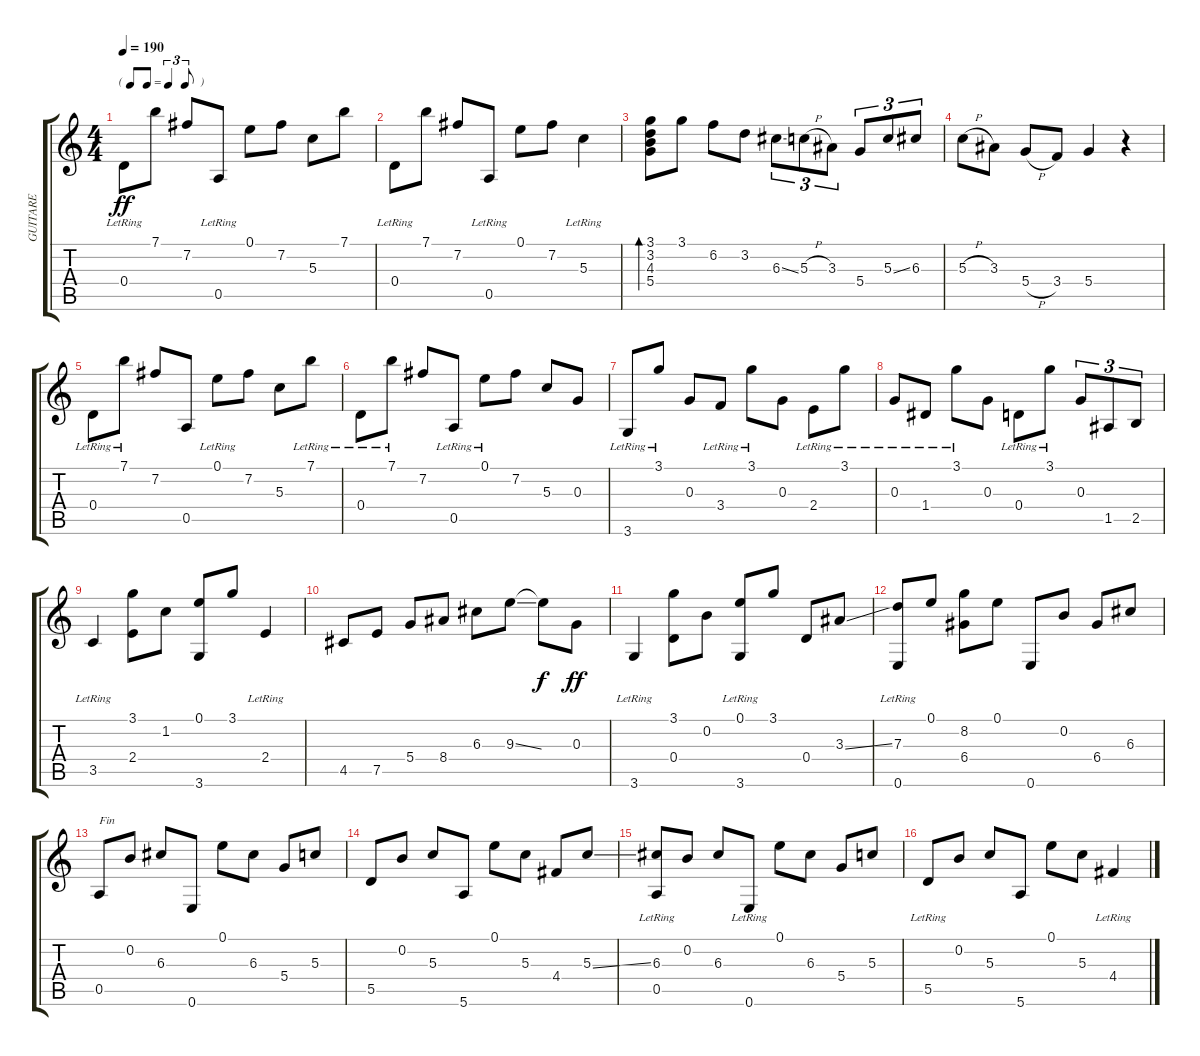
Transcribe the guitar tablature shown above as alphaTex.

\track ("GUITARE" "GUITARE") {instrument acousticguitarsteel}
\staff {score tabs}
\tuning (E4 B3 G3 D3 A2 E2) {hide}
\ts (4 4)
\tf triplet8th
\tempo 190
\clef g2
\ks c
0.4{lr}.8{dy ff} 7.1.8 7.2.8 0.5{lr}.8 0.1.8 7.2.8 5.3.8 7.1.8 |
0.4{lr}.8 7.1.8 7.2.8 0.5{lr}.8 0.1.8 7.2.8 5.3{lr}.4 |
(3.1 3.2 4.3 5.4).8{bd 60} 3.1.8 6.2.8 3.2.8 6.3{ss}.8{tu (3 2)} 5.3{h}.8{tu (3 2)} 3.3.8{tu (3 2)} 5.4.8{tu (3 2)} 5.3{ss}.8{tu (3 2)} 6.3.8{tu (3 2)} |
5.3{h}.8 3.3.8 5.4{h}.8 3.4.8 5.4.4 r.4 |
0.4{lr}.8 7.1{lr}.8 7.2.8 0.5.8 0.1{lr}.8 7.2.8 5.3.8 7.1{lr}.8 |
0.4{lr}.8 7.1{lr}.8 7.2.8 0.5{lr}.8 0.1{lr}.8 7.2.8 5.3.8 0.3.8 |
3.6{lr}.8 3.1{lr}.8 0.3.8 3.4{lr}.8 3.1{lr}.8 0.3.8 2.4{lr}.8 3.1{lr}.8 |
0.3{lr}.8 1.4{lr}.8 3.1{lr}.8 0.3.8 0.4{lr}.8 3.1{lr}.8 0.3.8{tu (3 2)} 1.5.8{tu (3 2)} 2.5.8{tu (3 2)} |
3.5{lr}.4 (3.1 2.4).8 1.2.8 (0.1 3.6).8 3.1.8 2.4{lr}.4 |
4.5.8 7.5.8 5.4.8 8.4.8 6.3.8 9.3{ss}.8 9.3{t}.8{dy f} 0.3.8{dy ff} |
3.6{lr}.4 (3.1 0.4).8 0.2.8 (0.1 3.6{lr}).8 3.1.8 0.4.8 3.3{ss}.8 |
(7.3 0.6{lr}).8 0.1.8 (8.2 6.4).8 0.1.8 0.6.8 0.2.8 6.4.8 6.3.8 |
0.5.8{txt "Fin"} 0.2.8 6.3.8 0.6.8 0.1.8 6.3.8 5.4.8 5.3.8 |
5.5.8 0.2.8 5.3.8 5.6.8 0.1.8 5.3.8 4.4.8 5.3{ss}.8 |
(6.3 0.5{lr}).8 0.2.8 6.3.8 0.6{lr}.8 0.1.8 6.3.8 5.4.8 5.3.8 |
5.5{lr}.8 0.2.8 5.3.8 5.6.8 0.1.8 5.3.8 4.4{lr}.4
